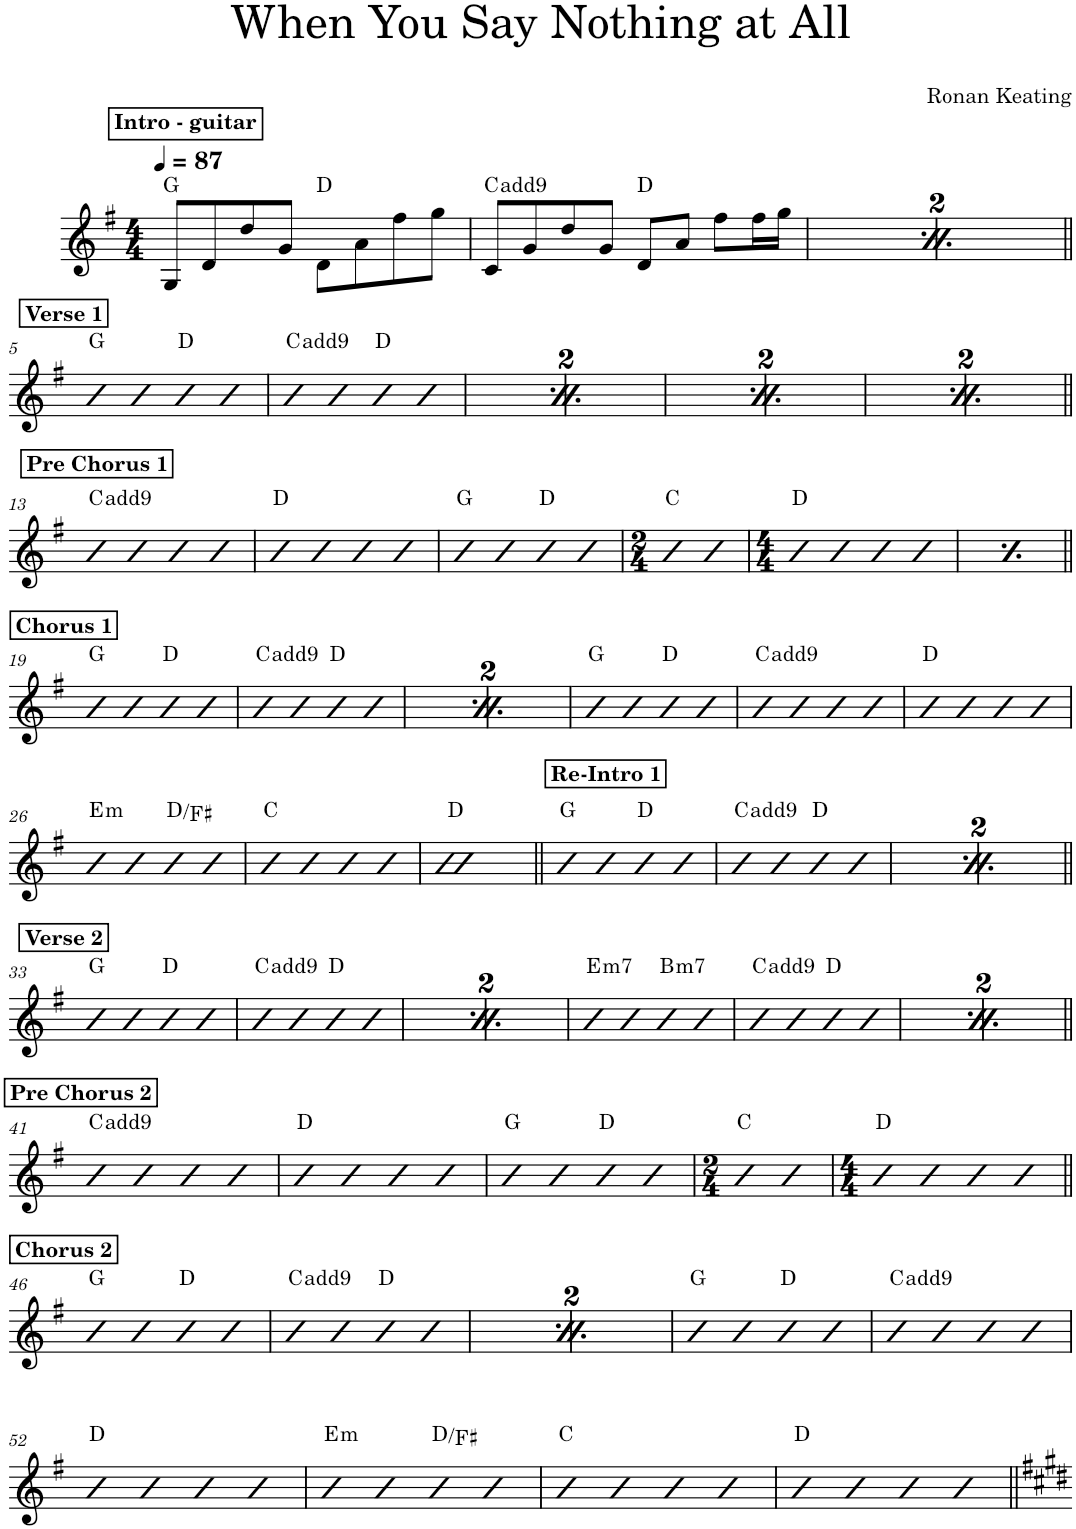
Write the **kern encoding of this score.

**kern	**harte
*part1	*part1
*staff1	*
*I"Piano	*
*I'Pno.	*
*clefG2	*
*k[f#]	*
*M4/4	*
*MM87	*
!!LO:REH:place=s1:a:B:cj:t=Intro - guitar
=1	=1
8G/L	G:maj
8d/	.
8dd/	.
8g/J	.
8d\L	D:maj
8a\	.
8ff#\	.
8gg\J	.
=2	=2
8c/L	C:maj(9)
8g/	.
8dd/	.
8g/J	.
8d/L	D:maj
8a/J	.
8ff#\L	.
16ff#\L	.
16gg\JJ	.
=3	=3
!!LO:REH:place=s1:a:B:cj:t=Intro - guitar
*MM87	*
8G/L	G:maj
8d/	.
8dd/	.
8g/J	.
8d\L	D:maj
8a\	.
8ff#\	.
8gg\J	.
=4	=4
8c/L	C:maj(9)
8g/	.
8dd/	.
8g/J	.
8d/L	D:maj
8a/J	.
8ff#\L	.
16ff#\L	.
16gg\JJ	.
!!LO:LB:g=z
!!LO:REH:place=s1:a:B:cj:t=Verse 1
=5||	=5||
4b	G:maj
4b	.
4b	D:maj
4b	.
=6	=6
4b	C:maj(9)
4b	.
4b	D:maj
4b	.
!!LO:REH:place=s1:a:B:cj:t=Verse 1
=7	=7
4b	G:maj
4b	.
4b	D:maj
4b	.
=8	=8
4b	C:maj(9)
4b	.
4b	D:maj
4b	.
!!LO:REH:place=s1:a:B:cj:t=Verse 1
=9	=9
4b	G:maj
4b	.
4b	D:maj
4b	.
=10	=10
4b	C:maj(9)
4b	.
4b	D:maj
4b	.
!!LO:REH:place=s1:a:B:cj:t=Verse 1
=11	=11
4b	G:maj
4b	.
4b	D:maj
4b	.
=12	=12
4b	C:maj(9)
4b	.
4b	D:maj
4b	.
!!LO:LB:g=z
!!LO:REH:place=s1:a:B:cj:t=Pre Chorus 1
=13||	=13||
4b	C:maj(9)
4b	.
4b	.
4b	.
=14	=14
4b	D:maj
4b	.
4b	.
4b	.
=15	=15
4b	G:maj
4b	.
4b	D:maj
4b	.
=16	=16
*M2/4	*
4b	C:maj
4b	.
=17	=17
*M4/4	*
4b	D:maj
4b	.
4b	.
4b	.
=18	=18
4b	D:maj
4b	.
4b	.
4b	.
!!LO:LB:g=z
!!LO:REH:place=s1:a:B:cj:t=Chorus 1
=19||	=19||
4b	G:maj
4b	.
4b	D:maj
4b	.
=20	=20
4b	C:maj(9)
4b	.
4b	D:maj
4b	.
!!LO:REH:place=s1:a:B:cj:t=Chorus 1
=21	=21
4b	G:maj
4b	.
4b	D:maj
4b	.
=22	=22
4b	C:maj(9)
4b	.
4b	D:maj
4b	.
=23	=23
4b	G:maj
4b	.
4b	D:maj
4b	.
=24	=24
4b	C:maj(9)
4b	.
4b	.
4b	.
=25	=25
4b	D:maj
4b	.
4b	.
4b	.
!!LO:LB:g=z
=26	=26
!	!LO:H:kt=m
4b	E:min
4b	.
4b	D:maj/3
4b	.
=27	=27
4b	C:maj
4b	.
4b	.
4b	.
=28	=28
1b	D:maj
!!LO:REH:place=s1:a:B:cj:t=Re-Intro 1
=29||	=29||
4b	G:maj
4b	.
4b	D:maj
4b	.
=30	=30
4b	C:maj(9)
4b	.
4b	D:maj
4b	.
!!LO:REH:place=s1:a:B:cj:t=Re-Intro 1
=31	=31
4b	G:maj
4b	.
4b	D:maj
4b	.
=32	=32
4b	C:maj(9)
4b	.
4b	D:maj
4b	.
!!LO:LB:g=z
!!LO:REH:place=s1:a:B:cj:t=Verse 2
=33||	=33||
4b	G:maj
4b	.
4b	D:maj
4b	.
=34	=34
4b	C:maj(9)
4b	.
4b	D:maj
4b	.
!!LO:REH:place=s1:a:B:cj:t=Verse 2
=35	=35
4b	G:maj
4b	.
4b	D:maj
4b	.
=36	=36
4b	C:maj(9)
4b	.
4b	D:maj
4b	.
=37	=37
!	!LO:H:kt=m7
4b	E:min7
4b	.
!	!LO:H:kt=m7
4b	B:min7
4b	.
=38	=38
4b	C:maj(9)
4b	.
4b	D:maj
4b	.
=39	=39
!	!LO:H:kt=m7
4b	E:min7
4b	.
!	!LO:H:kt=m7
4b	B:min7
4b	.
=40	=40
4b	C:maj(9)
4b	.
4b	D:maj
4b	.
!!LO:LB:g=z
!!LO:REH:place=s1:a:B:cj:t=Pre Chorus 2
=41||	=41||
4b	C:maj(9)
4b	.
4b	.
4b	.
=42	=42
4b	D:maj
4b	.
4b	.
4b	.
=43	=43
4b	G:maj
4b	.
4b	D:maj
4b	.
=44	=44
*M2/4	*
4b	C:maj
4b	.
=45	=45
*M4/4	*
4b	D:maj
4b	.
4b	.
4b	.
!!LO:LB:g=z
!!LO:REH:place=s1:a:B:cj:t=Chorus 2
=46||	=46||
4b	G:maj
4b	.
4b	D:maj
4b	.
=47	=47
4b	C:maj(9)
4b	.
4b	D:maj
4b	.
!!LO:REH:place=s1:a:B:cj:t=Chorus 2
=48	=48
4b	G:maj
4b	.
4b	D:maj
4b	.
=49	=49
4b	C:maj(9)
4b	.
4b	D:maj
4b	.
=50	=50
4b	G:maj
4b	.
4b	D:maj
4b	.
=51	=51
4b	C:maj(9)
4b	.
4b	.
4b	.
!!LO:LB:g=z
=52	=52
4b	D:maj
4b	.
4b	.
4b	.
=53	=53
!	!LO:H:kt=m
4b	E:min
4b	.
4b	D:maj/3
4b	.
=54	=54
4b	C:maj
4b	.
4b	.
4b	.
=55	=55
4b	D:maj
4b	.
4b	.
4b	.
=||	=||
*-	*-
